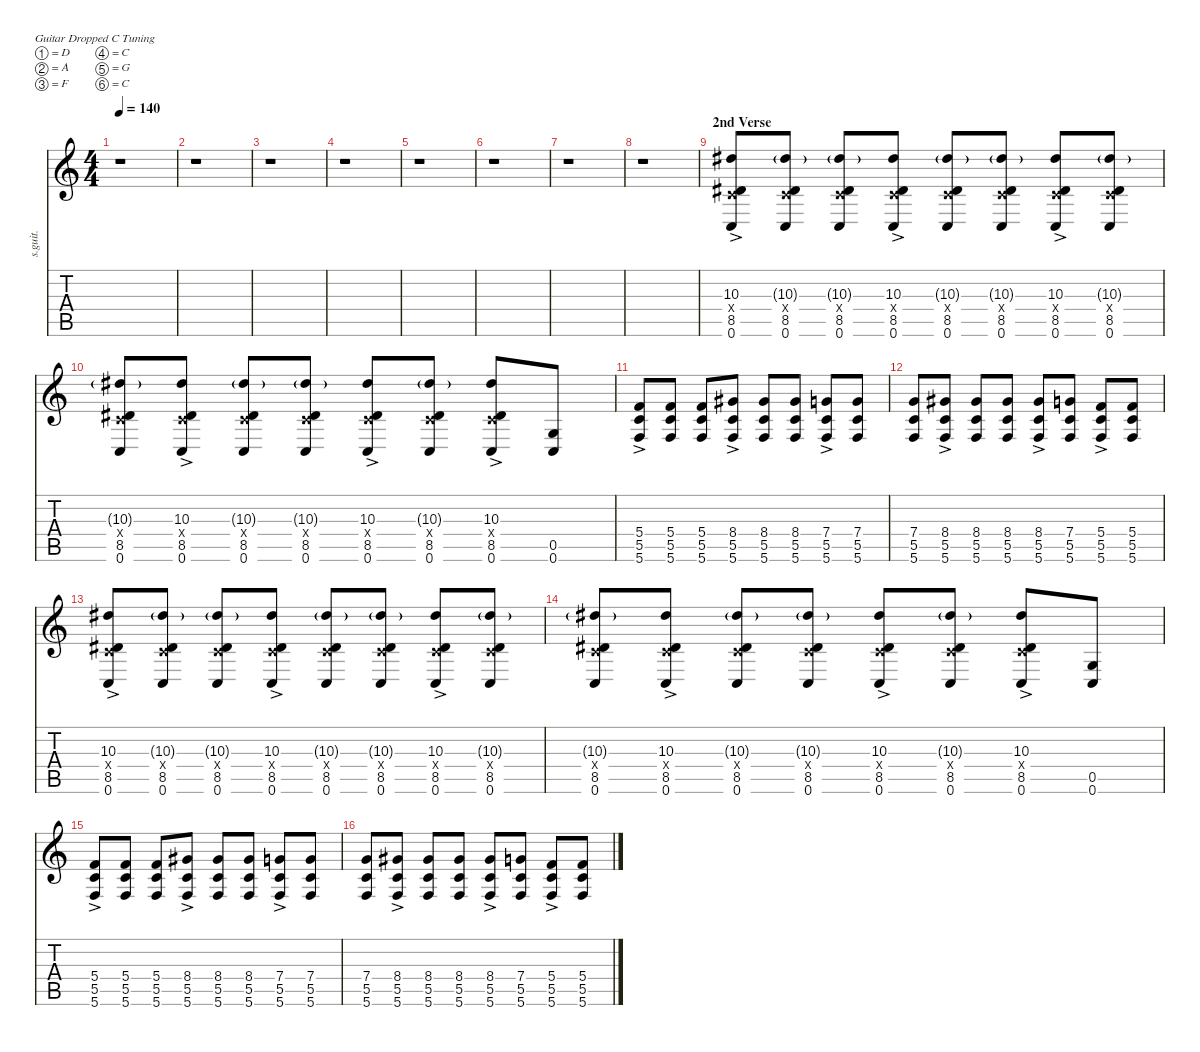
\defaultSystemsLayout 4
\hideDynamics
\bracketExtendMode nobrackets
\track ("Chino Moreno" "s.guit.") {instrument overdrivenguitar}
\staff {score tabs}
\tuning (D4 A3 F3 C3 G2 C2)
\ts (4 4)
\tempo 140
\clef g2
\ks c
r.1{dy fff} |
r.1 |
r.1 |
r.1 |
r.1 |
r.1 |
r.1 |
r.1 |
\section ("" "2nd Verse")
(10.3{ac acc #} 8.5{ac acc #} 0.6{ac} 0.4{x}).8{lyrics (0 "") lyrics (1 "") lyrics (2 "") lyrics (3 "") lyrics (4 "")} (10.3{g acc #} 8.5{acc #} 0.6 0.4{x}).8{lyrics (0 "") lyrics (1 "") lyrics (2 "") lyrics (3 "") lyrics (4 "")} (10.3{g acc #} 8.5{acc #} 0.6 0.4{x}).8{lyrics (0 "") lyrics (1 "") lyrics (2 "") lyrics (3 "") lyrics (4 "")} (10.3{ac acc #} 8.5{ac acc #} 0.6{ac} 0.4{x}).8{lyrics (0 "") lyrics (1 "") lyrics (2 "") lyrics (3 "") lyrics (4 "")} (10.3{g acc #} 8.5{acc #} 0.6 0.4{x}).8{lyrics (0 "") lyrics (1 "") lyrics (2 "") lyrics (3 "") lyrics (4 "")} (10.3{g acc #} 8.5{acc #} 0.6 0.4{x}).8{lyrics (0 "") lyrics (1 "") lyrics (2 "") lyrics (3 "") lyrics (4 "")} (10.3{ac acc #} 8.5{ac acc #} 0.6{ac} 0.4{x}).8{lyrics (0 "") lyrics (1 "") lyrics (2 "") lyrics (3 "") lyrics (4 "")} (10.3{g acc #} 8.5{acc #} 0.6 0.4{x}).8{lyrics (0 "") lyrics (1 "") lyrics (2 "") lyrics (3 "") lyrics (4 "")} |
(10.3{g acc #} 8.5{acc #} 0.6 0.4{x}).8{lyrics (0 "") lyrics (1 "") lyrics (2 "") lyrics (3 "") lyrics (4 "")} (10.3{ac acc #} 8.5{ac acc #} 0.6{ac} 0.4{x}).8{lyrics (0 "") lyrics (1 "") lyrics (2 "") lyrics (3 "") lyrics (4 "")} (10.3{g acc #} 8.5{acc #} 0.6 0.4{x}).8{lyrics (0 "") lyrics (1 "") lyrics (2 "") lyrics (3 "") lyrics (4 "")} (10.3{g acc #} 8.5{acc #} 0.6 0.4{x}).8{lyrics (0 "") lyrics (1 "") lyrics (2 "") lyrics (3 "") lyrics (4 "")} (10.3{ac acc #} 8.5{ac acc #} 0.6{ac} 0.4{x}).8{lyrics (0 "") lyrics (1 "") lyrics (2 "") lyrics (3 "") lyrics (4 "")} (10.3{g acc #} 8.5{acc #} 0.6 0.4{x}).8{lyrics (0 "") lyrics (1 "") lyrics (2 "") lyrics (3 "") lyrics (4 "")} (10.3{ac acc #} 8.5{ac acc #} 0.6{ac} 0.4{x}).8{lyrics (0 "") lyrics (1 "") lyrics (2 "") lyrics (3 "") lyrics (4 "")} (0.5 0.6).8{lyrics (0 "") lyrics (1 "") lyrics (2 "") lyrics (3 "") lyrics (4 "")} |
(5.4{ac} 5.5{ac} 5.6{ac}).8{lyrics (0 "") lyrics (1 "") lyrics (2 "") lyrics (3 "") lyrics (4 "")} (5.4 5.5 5.6).8{lyrics (0 "") lyrics (1 "") lyrics (2 "") lyrics (3 "") lyrics (4 "")} (5.4 5.5 5.6).8{lyrics (0 "") lyrics (1 "") lyrics (2 "") lyrics (3 "") lyrics (4 "")} (8.4{ac acc #} 5.5{ac} 5.6{ac}).8{lyrics (0 "") lyrics (1 "") lyrics (2 "") lyrics (3 "") lyrics (4 "")} (8.4{acc #} 5.5 5.6).8{lyrics (0 "") lyrics (1 "") lyrics (2 "") lyrics (3 "") lyrics (4 "")} (8.4{acc #} 5.5 5.6).8{lyrics (0 "") lyrics (1 "") lyrics (2 "") lyrics (3 "") lyrics (4 "")} (7.4{ac} 5.5{ac} 5.6{ac}).8{lyrics (0 "") lyrics (1 "") lyrics (2 "") lyrics (3 "") lyrics (4 "")} (7.4 5.5 5.6).8{lyrics (0 "") lyrics (1 "") lyrics (2 "") lyrics (3 "") lyrics (4 "")} |
(7.4 5.5 5.6).8{lyrics (0 "") lyrics (1 "") lyrics (2 "") lyrics (3 "") lyrics (4 "")} (8.4{ac acc #} 5.5{ac} 5.6{ac}).8{lyrics (0 "") lyrics (1 "") lyrics (2 "") lyrics (3 "") lyrics (4 "")} (8.4{acc #} 5.5 5.6).8{lyrics (0 "") lyrics (1 "") lyrics (2 "") lyrics (3 "") lyrics (4 "")} (8.4{acc #} 5.5 5.6).8{lyrics (0 "") lyrics (1 "") lyrics (2 "") lyrics (3 "") lyrics (4 "")} (8.4{ac acc #} 5.5{ac} 5.6{ac}).8{lyrics (0 "") lyrics (1 "") lyrics (2 "") lyrics (3 "") lyrics (4 "")} (7.4 5.5 5.6).8{lyrics (0 "") lyrics (1 "") lyrics (2 "") lyrics (3 "") lyrics (4 "")} (5.4{ac} 5.5{ac} 5.6{ac}).8{lyrics (0 "") lyrics (1 "") lyrics (2 "") lyrics (3 "") lyrics (4 "")} (5.4 5.5 5.6).8{lyrics (0 "") lyrics (1 "") lyrics (2 "") lyrics (3 "") lyrics (4 "")} |
(10.3{ac acc #} 8.5{ac acc #} 0.6{ac} 0.4{x}).8{lyrics (0 "") lyrics (1 "") lyrics (2 "") lyrics (3 "") lyrics (4 "")} (10.3{g acc #} 8.5{acc #} 0.6 0.4{x}).8{lyrics (0 "") lyrics (1 "") lyrics (2 "") lyrics (3 "") lyrics (4 "")} (10.3{g acc #} 8.5{acc #} 0.6 0.4{x}).8{lyrics (0 "") lyrics (1 "") lyrics (2 "") lyrics (3 "") lyrics (4 "")} (10.3{ac acc #} 8.5{ac acc #} 0.6{ac} 0.4{x}).8{lyrics (0 "") lyrics (1 "") lyrics (2 "") lyrics (3 "") lyrics (4 "")} (10.3{g acc #} 8.5{acc #} 0.6 0.4{x}).8{lyrics (0 "") lyrics (1 "") lyrics (2 "") lyrics (3 "") lyrics (4 "")} (10.3{g acc #} 8.5{acc #} 0.6 0.4{x}).8{lyrics (0 "") lyrics (1 "") lyrics (2 "") lyrics (3 "") lyrics (4 "")} (10.3{ac acc #} 8.5{ac acc #} 0.6{ac} 0.4{x}).8{lyrics (0 "") lyrics (1 "") lyrics (2 "") lyrics (3 "") lyrics (4 "")} (10.3{g acc #} 8.5{acc #} 0.6 0.4{x}).8{lyrics (0 "") lyrics (1 "") lyrics (2 "") lyrics (3 "") lyrics (4 "")} |
(10.3{g acc #} 8.5{acc #} 0.6 0.4{x}).8{lyrics (0 "") lyrics (1 "") lyrics (2 "") lyrics (3 "") lyrics (4 "")} (10.3{ac acc #} 8.5{ac acc #} 0.6{ac} 0.4{x}).8{lyrics (0 "") lyrics (1 "") lyrics (2 "") lyrics (3 "") lyrics (4 "")} (10.3{g acc #} 8.5{acc #} 0.6 0.4{x}).8{lyrics (0 "") lyrics (1 "") lyrics (2 "") lyrics (3 "") lyrics (4 "")} (10.3{g acc #} 8.5{acc #} 0.6 0.4{x}).8{lyrics (0 "") lyrics (1 "") lyrics (2 "") lyrics (3 "") lyrics (4 "")} (10.3{ac acc #} 8.5{ac acc #} 0.6{ac} 0.4{x}).8{lyrics (0 "") lyrics (1 "") lyrics (2 "") lyrics (3 "") lyrics (4 "")} (10.3{g acc #} 8.5{acc #} 0.6 0.4{x}).8{lyrics (0 "") lyrics (1 "") lyrics (2 "") lyrics (3 "") lyrics (4 "")} (10.3{ac acc #} 8.5{ac acc #} 0.6{ac} 0.4{x}).8{lyrics (0 "") lyrics (1 "") lyrics (2 "") lyrics (3 "") lyrics (4 "")} (0.5 0.6).8{lyrics (0 "") lyrics (1 "") lyrics (2 "") lyrics (3 "") lyrics (4 "")} |
(5.4{ac} 5.5{ac} 5.6{ac}).8{lyrics (0 "") lyrics (1 "") lyrics (2 "") lyrics (3 "") lyrics (4 "")} (5.4 5.5 5.6).8{lyrics (0 "") lyrics (1 "") lyrics (2 "") lyrics (3 "") lyrics (4 "")} (5.4 5.5 5.6).8{lyrics (0 "") lyrics (1 "") lyrics (2 "") lyrics (3 "") lyrics (4 "")} (8.4{ac acc #} 5.5{ac} 5.6{ac}).8{lyrics (0 "") lyrics (1 "") lyrics (2 "") lyrics (3 "") lyrics (4 "")} (8.4{acc #} 5.5 5.6).8{lyrics (0 "") lyrics (1 "") lyrics (2 "") lyrics (3 "") lyrics (4 "")} (8.4{acc #} 5.5 5.6).8{lyrics (0 "") lyrics (1 "") lyrics (2 "") lyrics (3 "") lyrics (4 "")} (7.4{ac} 5.5{ac} 5.6{ac}).8{lyrics (0 "") lyrics (1 "") lyrics (2 "") lyrics (3 "") lyrics (4 "")} (7.4 5.5 5.6).8{lyrics (0 "") lyrics (1 "") lyrics (2 "") lyrics (3 "") lyrics (4 "")} |
(7.4 5.5 5.6).8{lyrics (0 "") lyrics (1 "") lyrics (2 "") lyrics (3 "") lyrics (4 "")} (8.4{ac acc #} 5.5{ac} 5.6{ac}).8{lyrics (0 "") lyrics (1 "") lyrics (2 "") lyrics (3 "") lyrics (4 "")} (8.4{acc #} 5.5 5.6).8{lyrics (0 "") lyrics (1 "") lyrics (2 "") lyrics (3 "") lyrics (4 "")} (8.4{acc #} 5.5 5.6).8{lyrics (0 "") lyrics (1 "") lyrics (2 "") lyrics (3 "") lyrics (4 "")} (8.4{ac acc #} 5.5{ac} 5.6{ac}).8{lyrics (0 "") lyrics (1 "") lyrics (2 "") lyrics (3 "") lyrics (4 "")} (7.4 5.5 5.6).8{lyrics (0 "") lyrics (1 "") lyrics (2 "") lyrics (3 "") lyrics (4 "")} (5.4{ac} 5.5{ac} 5.6{ac}).8{lyrics (0 "") lyrics (1 "") lyrics (2 "") lyrics (3 "") lyrics (4 "")} (5.4 5.5 5.6).8{lyrics (0 "") lyrics (1 "") lyrics (2 "") lyrics (3 "") lyrics (4 "")}
